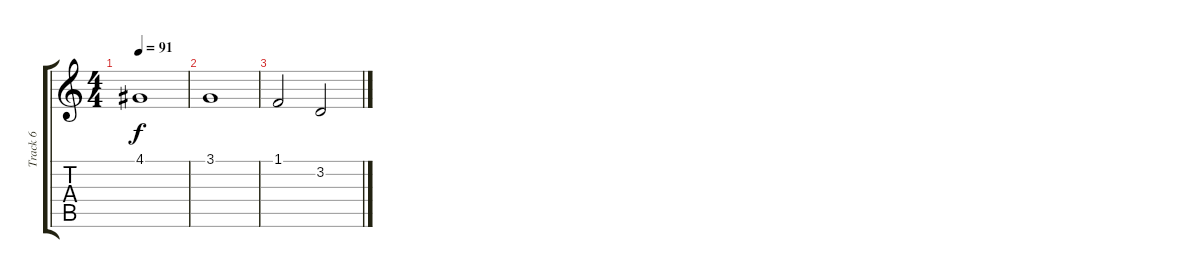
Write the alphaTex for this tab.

\track ("Track 6" "Track 6") {instrument violin}
\staff {score tabs}
\tuning (E4 B3 G3 D3 A2 E2) {hide}
\ts (4 4)
\tempo 91
\clef g2
\ks c
4.1.1{dy f volume 2} |
3.1.1{volume 2} |
1.1.2{volume 1} 3.2.2
